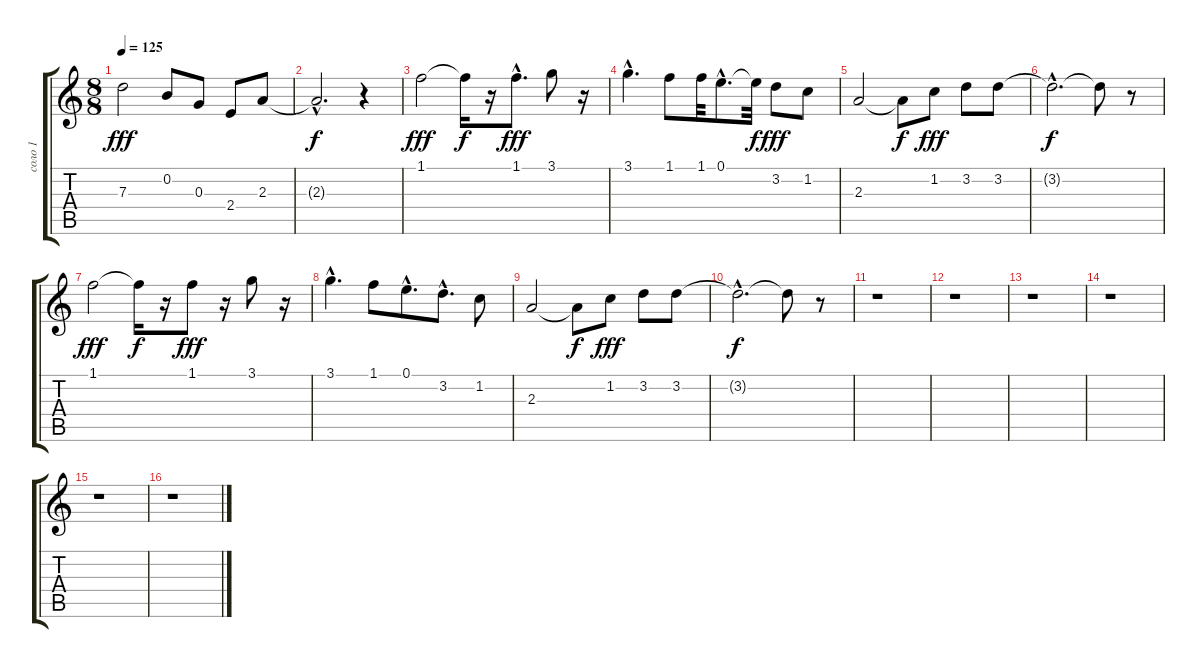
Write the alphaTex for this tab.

\track ("соло 1" "соло 1") {instrument overdrivenguitar}
\staff {score tabs}
\tuning (E4 B3 G3 D3 A2 E2) {hide}
\ts (8 8)
\tempo 125
\clef g2
\ks c
7.3.2{dy fff} 0.2.8 0.3.8 2.4.8 2.3.8 |
2.3{hac t}.2{d dy f} r.4 |
1.1.2{dy fff} 1.1{t}.16{dy f} r.16 1.1{hac}.8{d dy fff} 3.1.8 r.16 |
3.1{hac}.4{d} 1.1.8 1.1.32 0.1{hac}.8{d} 0.1{t}.32{dy f} 3.2.8{dy fff} 1.2.8 |
2.3.2 2.3{t}.8{dy f} 1.2.8{dy fff} 3.2.8 3.2.8 |
3.2{hac t}.2{d dy f} 3.2{t}.8 r.8 |
1.1.2{dy fff} 1.1{t}.16{dy f} r.16 1.1.8{dy fff} r.16 3.1.8 r.16 |
3.1{hac}.4{d} 1.1.8 0.1{hac}.8{d} 3.2{hac}.8{d} 1.2.8 |
2.3.2 2.3{t}.8{dy f} 1.2.8{dy fff} 3.2.8 3.2.8 |
3.2{hac t}.2{d dy f} 3.2{t}.8 r.8 |
r.1 |
r.1 |
r.1 |
r.1 |
r.1 |
r.1
